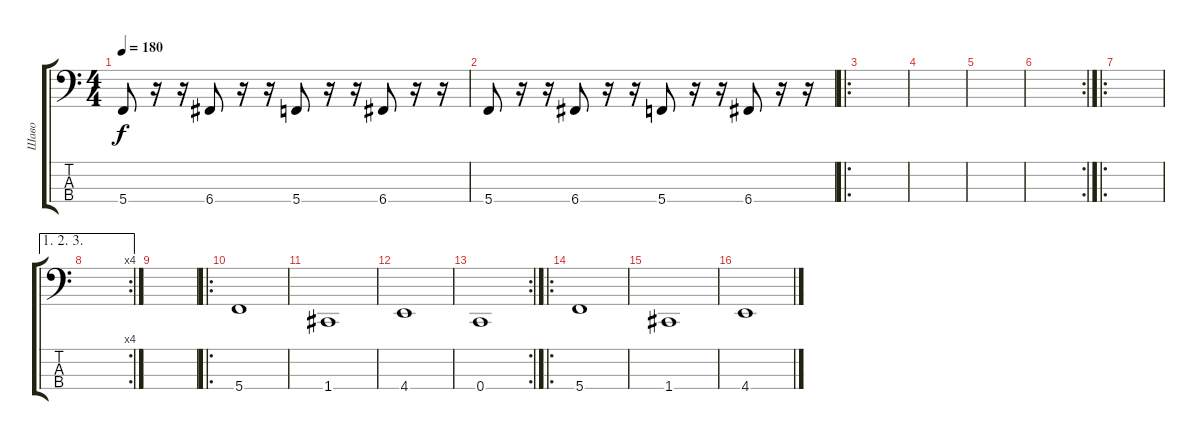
\track ("Шаво" "Шаво") {instrument electricbassfinger}
\staff {score tabs}
\tuning (F2 C2 G1 C1) {hide}
\ts (4 4)
\tempo 180
\clef f4
\ks c
5.4.8{dy f} r.16 r.16 6.4.8 r.16 r.16 5.4.8 r.16 r.16 6.4.8 r.16 r.16 |
5.4.8 r.16 r.16 6.4.8 r.16 r.16 5.4.8 r.16 r.16 6.4.8 r.16 r.16 |
\ro
|
|
|
\rc 2
|
\ro
|
\ae (1 2 3)
\rc 4
|
|
\ro
5.4.1 |
1.4.1 |
4.4.1 |
\rc 2
0.4.1 |
\ro
5.4.1 |
1.4.1 |
4.4.1
